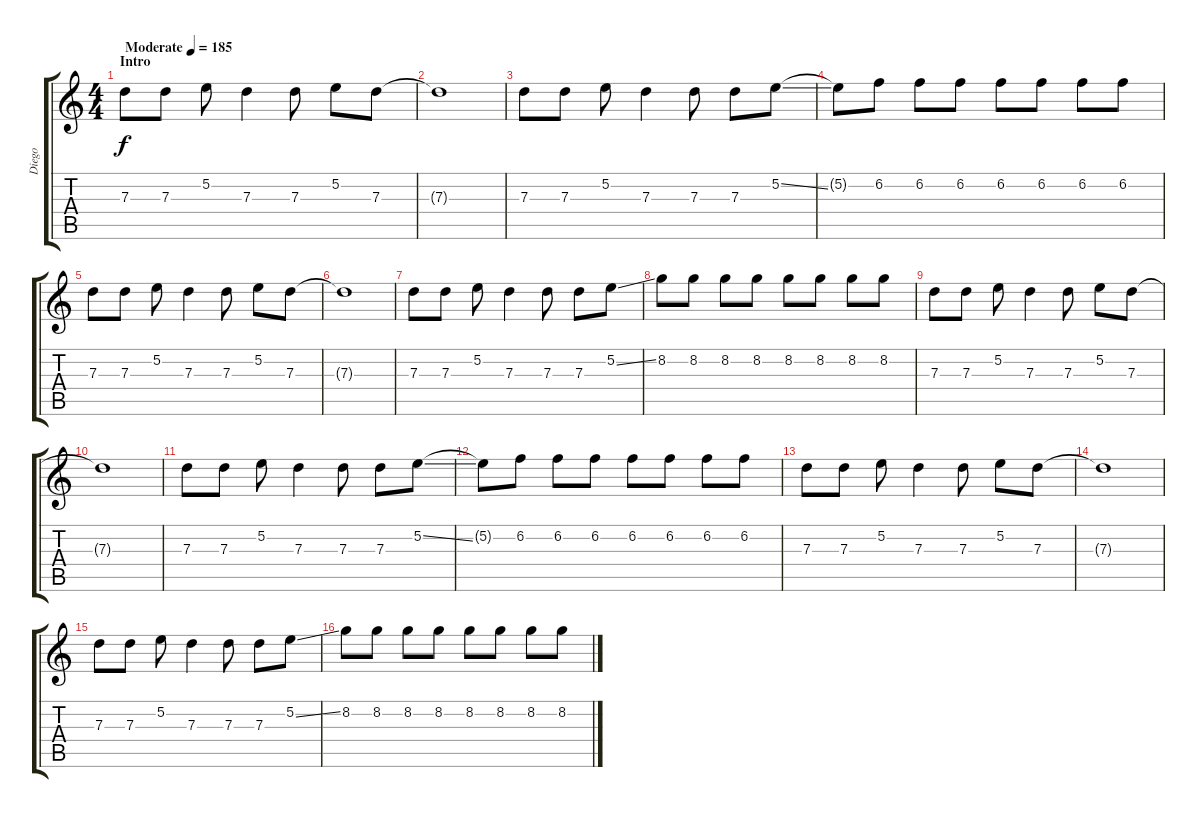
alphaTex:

\track ("Diego" "Diego") {instrument distortionguitar}
\staff {score tabs}
\tuning (E4 B3 G3 D3 A2 D2) {hide}
\ts (4 4)
\section ("" "Intro")
\tempo (185 "Moderate")
\clef g2
\ks c
7.3.8{dy f instrument distortionguitar} 7.3.8 5.2.8 7.3.4 7.3.8 5.2.8 7.3.8 |
7.3{t}.1 |
7.3.8 7.3.8 5.2.8 7.3.4 7.3.8 7.3.8 5.2{ss}.8 |
5.2{t}.8 6.2.8 6.2.8 6.2.8 6.2.8 6.2.8 6.2.8 6.2.8 |
7.3.8 7.3.8 5.2.8 7.3.4 7.3.8 5.2.8 7.3.8 |
7.3{t}.1 |
7.3.8 7.3.8 5.2.8 7.3.4 7.3.8 7.3.8 5.2{ss}.8 |
8.2.8 8.2.8 8.2.8 8.2.8 8.2.8 8.2.8 8.2.8 8.2.8 |
7.3.8 7.3.8 5.2.8 7.3.4 7.3.8 5.2.8 7.3.8 |
7.3{t}.1 |
7.3.8 7.3.8 5.2.8 7.3.4 7.3.8 7.3.8 5.2{ss}.8 |
5.2{t}.8 6.2.8 6.2.8 6.2.8 6.2.8 6.2.8 6.2.8 6.2.8 |
7.3.8 7.3.8 5.2.8 7.3.4 7.3.8 5.2.8 7.3.8 |
7.3{t}.1 |
7.3.8 7.3.8 5.2.8 7.3.4 7.3.8 7.3.8 5.2{ss}.8 |
8.2.8 8.2.8 8.2.8 8.2.8 8.2.8 8.2.8 8.2.8 8.2.8
